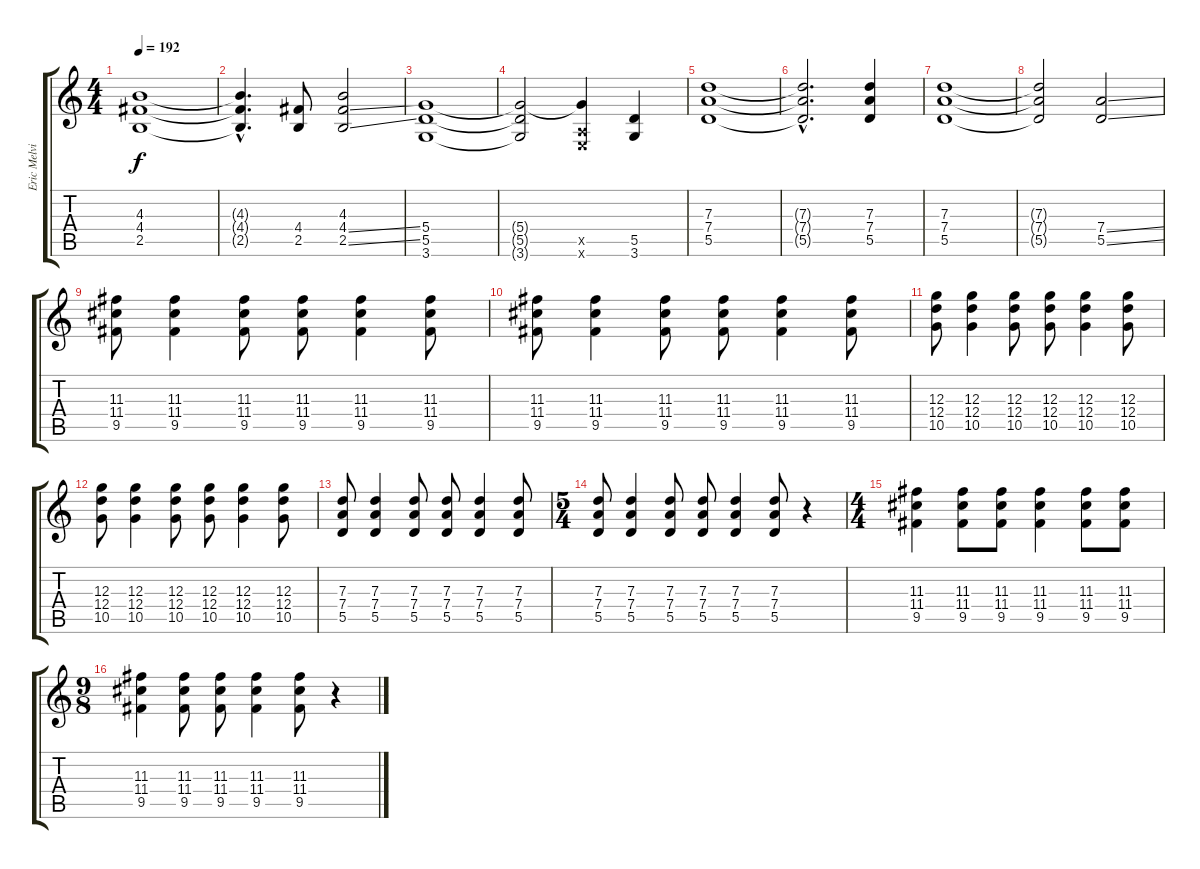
\track ("Eric Melvin - Guitar" "Eric Melvi") {instrument distortionguitar}
\staff {score tabs}
\tuning (E4 B3 G3 D3 A2 E2) {hide}
\ts (4 4)
\tempo 192
\clef g2
\ks c
(4.3 4.4 2.5).1{dy f} |
(4.3{hac t} 4.4{hac t} 2.5{hac t}).4{d} (4.4 2.5).8 (4.3 4.4{ss} 2.5{ss}).2 |
(5.4 5.5 3.6).1 |
(5.4{t} 5.5{t} 3.6{t}).2 (5.4{t} 0.5{x} 0.6{x}).4 (5.5 3.6).4 |
(7.3 7.4 5.5).1 |
(7.3{hac t} 7.4{hac t} 5.5{hac t}).2{d} (7.3 7.4 5.5).4 |
(7.3 7.4 5.5).1 |
(7.3{t} 7.4{t} 5.5{t}).2 (7.4{ss} 5.5{ss}).2 |
(11.3 11.4 9.5).8 (11.3 11.4 9.5).4 (11.3 11.4 9.5).8 (11.3 11.4 9.5).8 (11.3 11.4 9.5).4 (11.3 11.4 9.5).8 |
(11.3 11.4 9.5).8 (11.3 11.4 9.5).4 (11.3 11.4 9.5).8 (11.3 11.4 9.5).8 (11.3 11.4 9.5).4 (11.3 11.4 9.5).8 |
(12.3 12.4 10.5).8 (12.3 12.4 10.5).4 (12.3 12.4 10.5).8 (12.3 12.4 10.5).8 (12.3 12.4 10.5).4 (12.3 12.4 10.5).8 |
(12.3 12.4 10.5).8 (12.3 12.4 10.5).4 (12.3 12.4 10.5).8 (12.3 12.4 10.5).8 (12.3 12.4 10.5).4 (12.3 12.4 10.5).8 |
(7.3 7.4 5.5).8 (7.3 7.4 5.5).4 (7.3 7.4 5.5).8 (7.3 7.4 5.5).8 (7.3 7.4 5.5).4 (7.3 7.4 5.5).8 |
\ts (5 4)
(7.3 7.4 5.5).8 (7.3 7.4 5.5).4 (7.3 7.4 5.5).8 (7.3 7.4 5.5).8 (7.3 7.4 5.5).4 (7.3 7.4 5.5).8 r.4 |
\ts (4 4)
(11.3 11.4 9.5).4 (11.3 11.4 9.5).8 (11.3 11.4 9.5).8 (11.3 11.4 9.5).4 (11.3 11.4 9.5).8 (11.3 11.4 9.5).8 |
\ts (9 8)
(11.3 11.4 9.5).4 (11.3 11.4 9.5).8 (11.3 11.4 9.5).8 (11.3 11.4 9.5).4 (11.3 11.4 9.5).8 r.4
